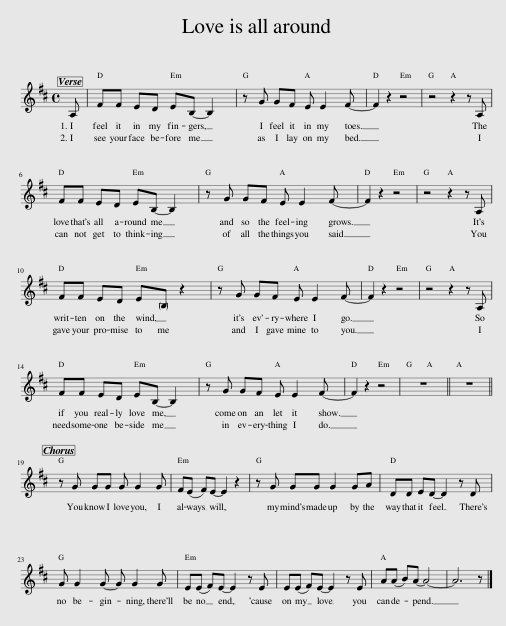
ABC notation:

X:1
L:1/8
M:4/4
I:linebreak $
K:D
V:1 treble
V:1
 A, | FF ED EB,- B,2 | z G GF E E2 F- | F2 z2 z4 | z4 z2 z A, |$ %5
 FF ED EB,- B,2 | z G GF E E2 F- | F2 z2 z4 | z4 z2 z A, |$ FF ED EB, z2 | %10
 z G GF E E2 F- | F2 z2 z4 | z4 z2 z A, |$ FF ED EB,- B,2 | z G GF E E2 F- | %15
 F2 z2 z4 | z8 || z8 ||$ z G GG G G2 G | F(E F)E- E2 z2 | %20
 z G GG G2 GA | DD ED- D2 z D |$ G G2 G- G G2 G | E(E F)E- E2 z E | E(E F)E- E2 z E | %25
 A(A B)A- A4- | A6 z |] %27
